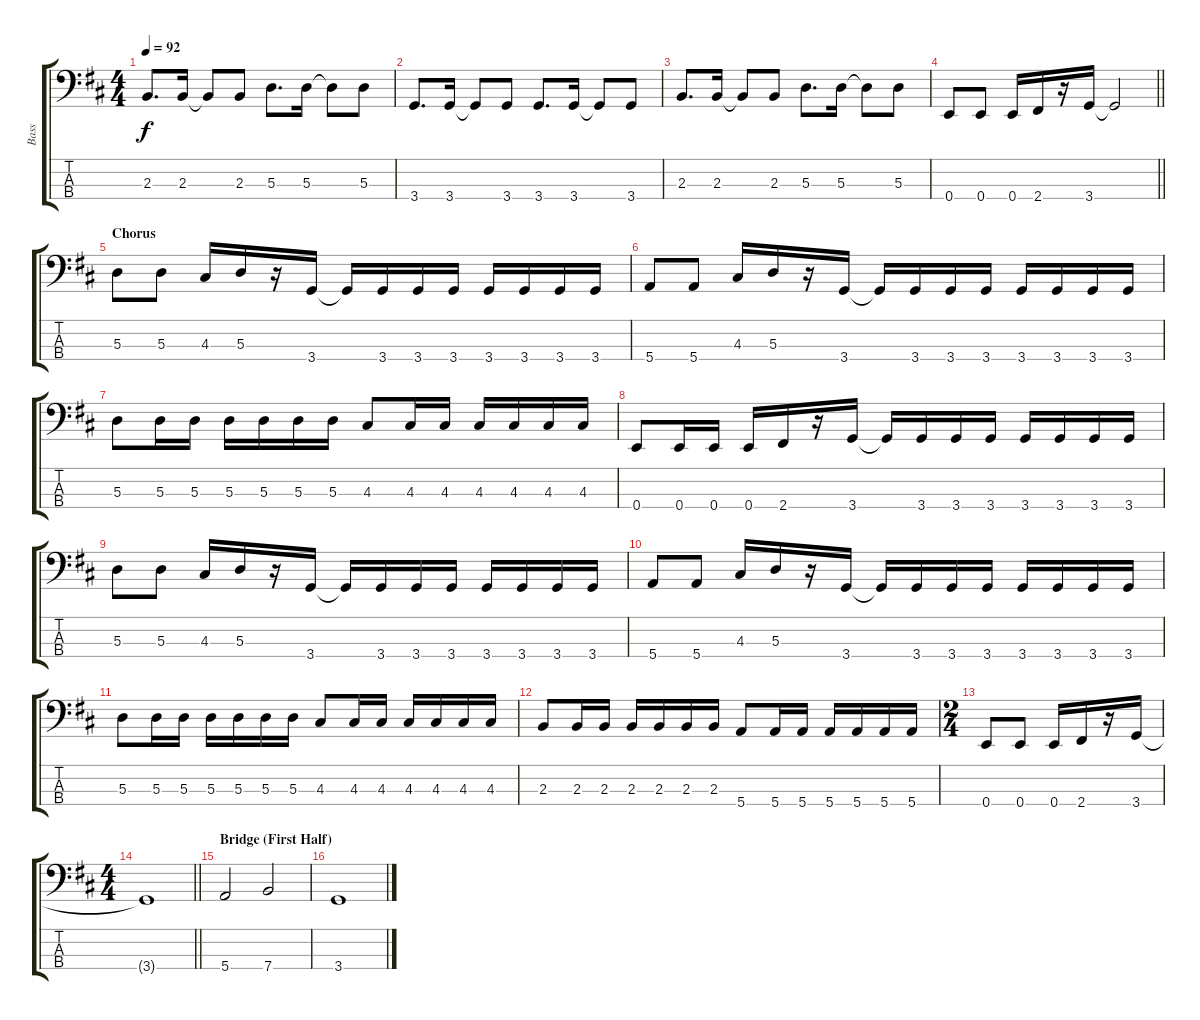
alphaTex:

\track ("Bass" "Bass") {instrument electricbassfinger}
\staff {score tabs}
\tuning (G2 D2 A1 E1) {hide}
\ts (4 4)
\tempo 92
\clef f4
\ks d
2.3.8{d dy f} 2.3.16 2.3{t}.8 2.3.8 5.3.8{d} 5.3.16 5.3{t}.8 5.3.8 |
3.4.8{d} 3.4.16 3.4{t}.8 3.4.8 3.4.8{d} 3.4.16 3.4{t}.8 3.4.8 |
2.3.8{d} 2.3.16 2.3{t}.8 2.3.8 5.3.8{d} 5.3.16 5.3{t}.8 5.3.8 |
\barLineRight lightlight
0.4.8 0.4.8 0.4.16 2.4.16 r.16 3.4.16 3.4{t}.2 |
\section ("" "Chorus")
5.3.8 5.3.8 4.3.16 5.3.16 r.16 3.4.16 3.4{t}.16 3.4.16 3.4.16 3.4.16 3.4.16 3.4.16 3.4.16 3.4.16 |
5.4.8 5.4.8 4.3.16 5.3.16 r.16 3.4.16 3.4{t}.16 3.4.16 3.4.16 3.4.16 3.4.16 3.4.16 3.4.16 3.4.16 |
5.3.8 5.3.16 5.3.16 5.3.16 5.3.16 5.3.16 5.3.16 4.3.8 4.3.16 4.3.16 4.3.16 4.3.16 4.3.16 4.3.16 |
0.4.8 0.4.16 0.4.16 0.4.16 2.4.16 r.16 3.4.16 3.4{t}.16 3.4.16 3.4.16 3.4.16 3.4.16 3.4.16 3.4.16 3.4.16 |
5.3.8 5.3.8 4.3.16 5.3.16 r.16 3.4.16 3.4{t}.16 3.4.16 3.4.16 3.4.16 3.4.16 3.4.16 3.4.16 3.4.16 |
5.4.8 5.4.8 4.3.16 5.3.16 r.16 3.4.16 3.4{t}.16 3.4.16 3.4.16 3.4.16 3.4.16 3.4.16 3.4.16 3.4.16 |
5.3.8 5.3.16 5.3.16 5.3.16 5.3.16 5.3.16 5.3.16 4.3.8 4.3.16 4.3.16 4.3.16 4.3.16 4.3.16 4.3.16 |
2.3.8 2.3.16 2.3.16 2.3.16 2.3.16 2.3.16 2.3.16 5.4.8 5.4.16 5.4.16 5.4.16 5.4.16 5.4.16 5.4.16 |
\ts (2 4)
0.4.8 0.4.8 0.4.16 2.4.16 r.16 3.4.16 |
\ts (4 4)
\barLineRight lightlight
3.4{t}.1 |
\section ("" "Bridge (First Half)")
5.4.2 7.4.2 |
3.4.1
